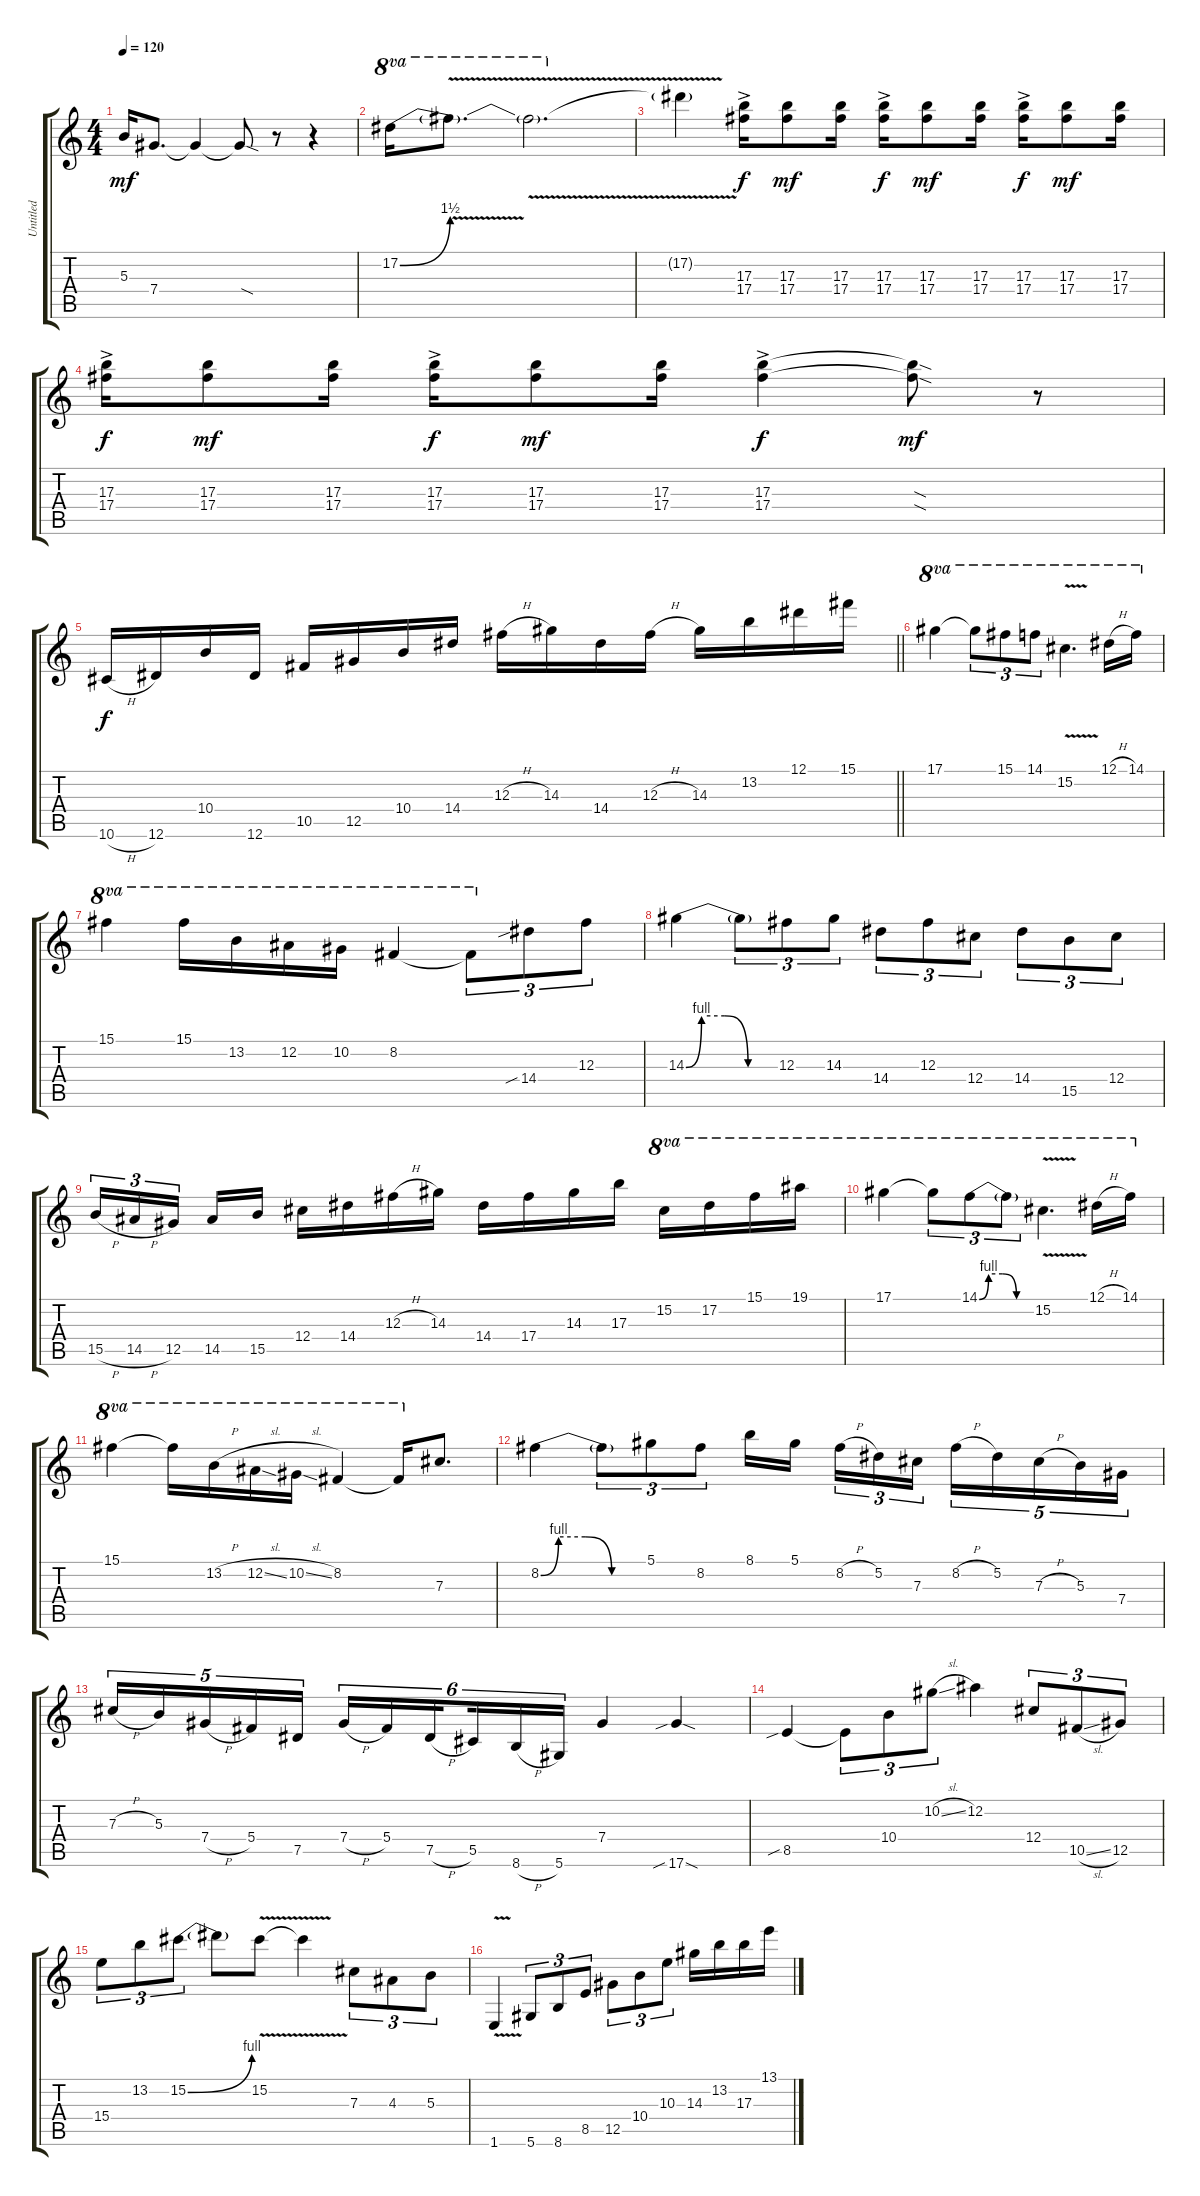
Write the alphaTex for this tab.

\track ("Untitled" "Untitled") {instrument overdrivenguitar}
\staff {score tabs}
\tuning (Eb4 Bb3 Gb3 Db3 Ab2 Eb2) {hide}
\ts (4 4)
\tempo 120
\clef g2
\ks c
5.3.16{dy mf} 7.4.8{d} 7.4{t}.4 7.4{sod t}.8 r.8 r.4 |
17.2{be (bend 0 0 60 6)}.16{ot 8va} 17.2{v t}.8{d ot 8va} 17.2{v t}.2{d ot 8va} |
17.2{t}.4 (17.3{ac} 17.4{ac}).16{dy f} (17.3 17.4).8{dy mf} (17.3 17.4).16 (17.3{ac} 17.4{ac}).16{dy f} (17.3 17.4).8{dy mf} (17.3 17.4).16 (17.3{ac} 17.4{ac}).16{dy f} (17.3 17.4).8{dy mf} (17.3 17.4).16 |
(17.3{ac} 17.4{ac}).16{dy f} (17.3 17.4).8{dy mf} (17.3 17.4).16 (17.3{ac} 17.4{ac}).16{dy f} (17.3 17.4).8{dy mf} (17.3 17.4).16 (17.3{ac} 17.4{ac}).4{dy f} (17.3{sod t} 17.4{sod t}).8{dy mf} r.8 |
\barLineRight lightlight
10.6{h}.16{dy f} 12.6.16 10.4.16 12.6.16 10.5.16 12.5.16 10.4.16 14.4.16 12.3{h}.16 14.3.16 14.4.16 12.3{h}.16 14.3.16 13.2.16 12.1.16 15.1.16 |
17.1.4{ot 8va} 17.1{t}.8{tu (3 2) ot 8va} 15.1.8{tu (3 2) ot 8va} 14.1.8{tu (3 2) ot 8va} 15.2{v}.4{d ot 8va} 12.1{h}.16{ot 8va} 14.1.16{ot 8va} |
15.1.4{ot 8va} 15.1.16{ot 8va} 13.2.16{ot 8va} 12.2.16{ot 8va} 10.2.16{ot 8va} 8.2.4{ot 8va} 8.2{t}.8{tu (3 2) ot 8va} 14.4{sib}.8{tu (3 2)} 12.3.8{tu (3 2)} |
14.3{be (custom 0 0 10 4 25 4 40 0 60 0)}.4 14.3{t}.8{tu (3 2)} 12.3.8{tu (3 2)} 14.3.8{tu (3 2)} 14.4.8{tu (3 2)} 12.3.8{tu (3 2)} 12.4.8{tu (3 2)} 14.4.8{tu (3 2)} 15.5.8{tu (3 2)} 12.4.8{tu (3 2)} |
15.5{h}.16{tu (3 2)} 14.5{h}.16{tu (3 2)} 12.5.16{tu (3 2) beam splitsecondary} 14.5.16 15.5.16 12.4.16 14.4.16 12.3{h}.16 14.3.16 14.4.16 17.4.16 14.3.16 17.3.16 15.2.16{ot 8va} 17.2.16{ot 8va} 15.1.16{ot 8va} 19.1.16{ot 8va} |
17.1.4{ot 8va} 17.1{t}.8{tu (3 2) ot 8va} 14.1{be (custom 0 0 10 4 25 4 40 0 60 0)}.8{tu (3 2) ot 8va} 14.1{t}.8{tu (3 2) ot 8va} 15.2{v}.4{d ot 8va} 12.1{h}.16{ot 8va} 14.1.16{ot 8va} |
15.1.4{ot 8va} 15.1{t}.16{ot 8va} 13.2{h}.16{ot 8va} 12.2{sl}.16{ot 8va} 10.2{sl}.16{ot 8va} 8.2.4{ot 8va} 8.2{t}.16{ot 8va} 7.3.8{d} |
8.2{be (custom 0 0 10 4 25 4 40 0 60 0)}.4 8.2{t}.8{tu (3 2)} 5.1.8{tu (3 2)} 8.2.8{tu (3 2)} 8.1.16 5.1.16{beam splitsecondary} 8.2{h}.16{tu (3 2)} 5.2.16{tu (3 2)} 7.3.16{tu (3 2)} 8.2{h}.16{tu (5 4)} 5.2.16{tu (5 4)} 7.3{h}.16{tu (5 4)} 5.3.16{tu (5 4)} 7.4.16{tu (5 4)} |
7.3{h}.16{tu (5 4)} 5.3.16{tu (5 4)} 7.4{h}.16{tu (5 4)} 5.4.16{tu (5 4)} 7.5.16{tu (5 4)} 7.4{h}.16{tu (6 4)} 5.4.16{tu (6 4)} 7.5{h}.16{tu (6 4) beam splitsecondary} 5.5.16{tu (6 4)} 8.6{h}.16{tu (6 4)} 5.6.16{tu (6 4)} 7.4.4 17.6{sib sod}.4 |
8.5{sib}.4 8.5{t}.8{tu (3 2)} 10.4.8{tu (3 2)} 10.2{sl}.8{tu (3 2)} 12.2.4 12.4.8{tu (3 2)} 10.5{sl}.8{tu (3 2)} 12.5.8{tu (3 2)} |
15.4.8{tu (3 2)} 13.2.8{tu (3 2)} 15.2{be (bend 0 0 60 4)}.8{tu (3 2)} 15.2{t}.8 15.2{v}.8 15.2{v t}.4 7.3.8{tu (3 2)} 4.3.8{tu (3 2)} 5.3.8{tu (3 2)} |
1.6{v}.4 5.6.8{tu (3 2)} 8.6.8{tu (3 2)} 8.5.8{tu (3 2)} 12.5.8{tu (3 2)} 10.4.8{tu (3 2)} 10.3.8{tu (3 2)} 14.3.16 13.2.16 17.3.16 13.1.16
